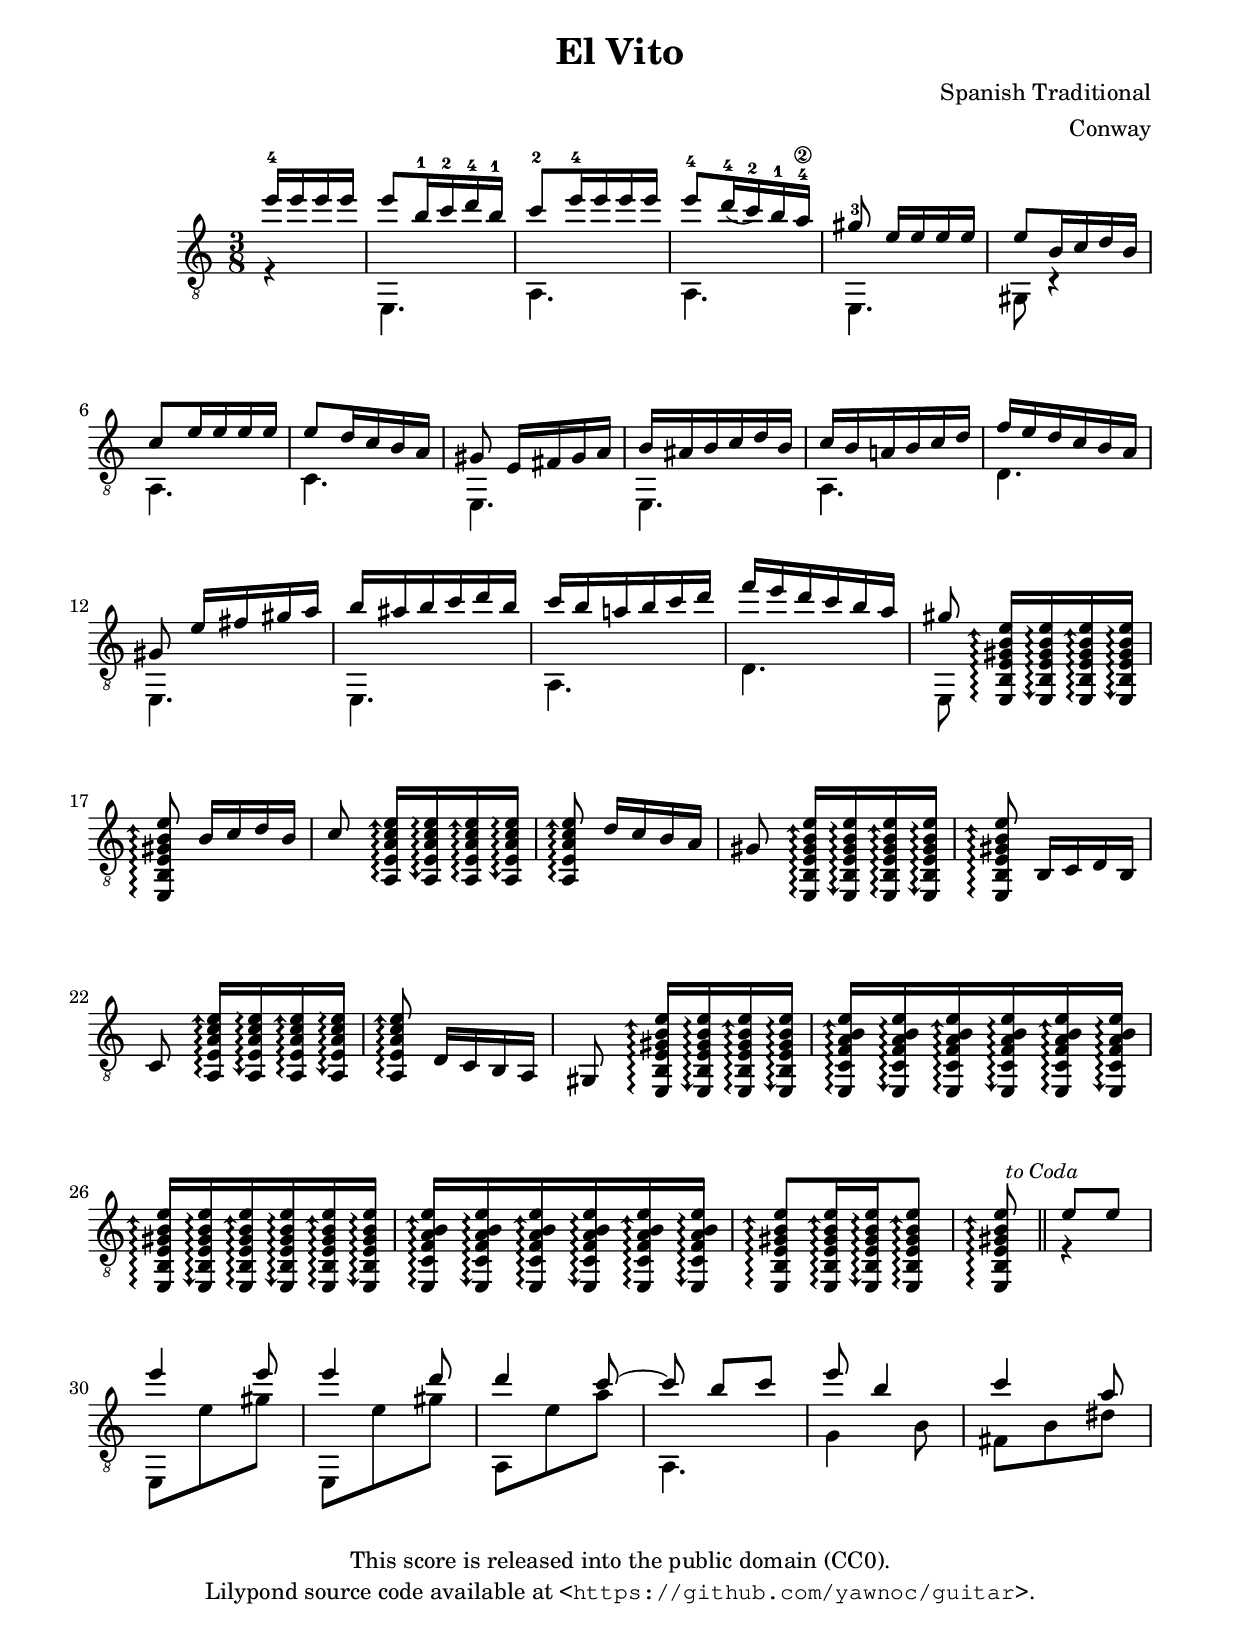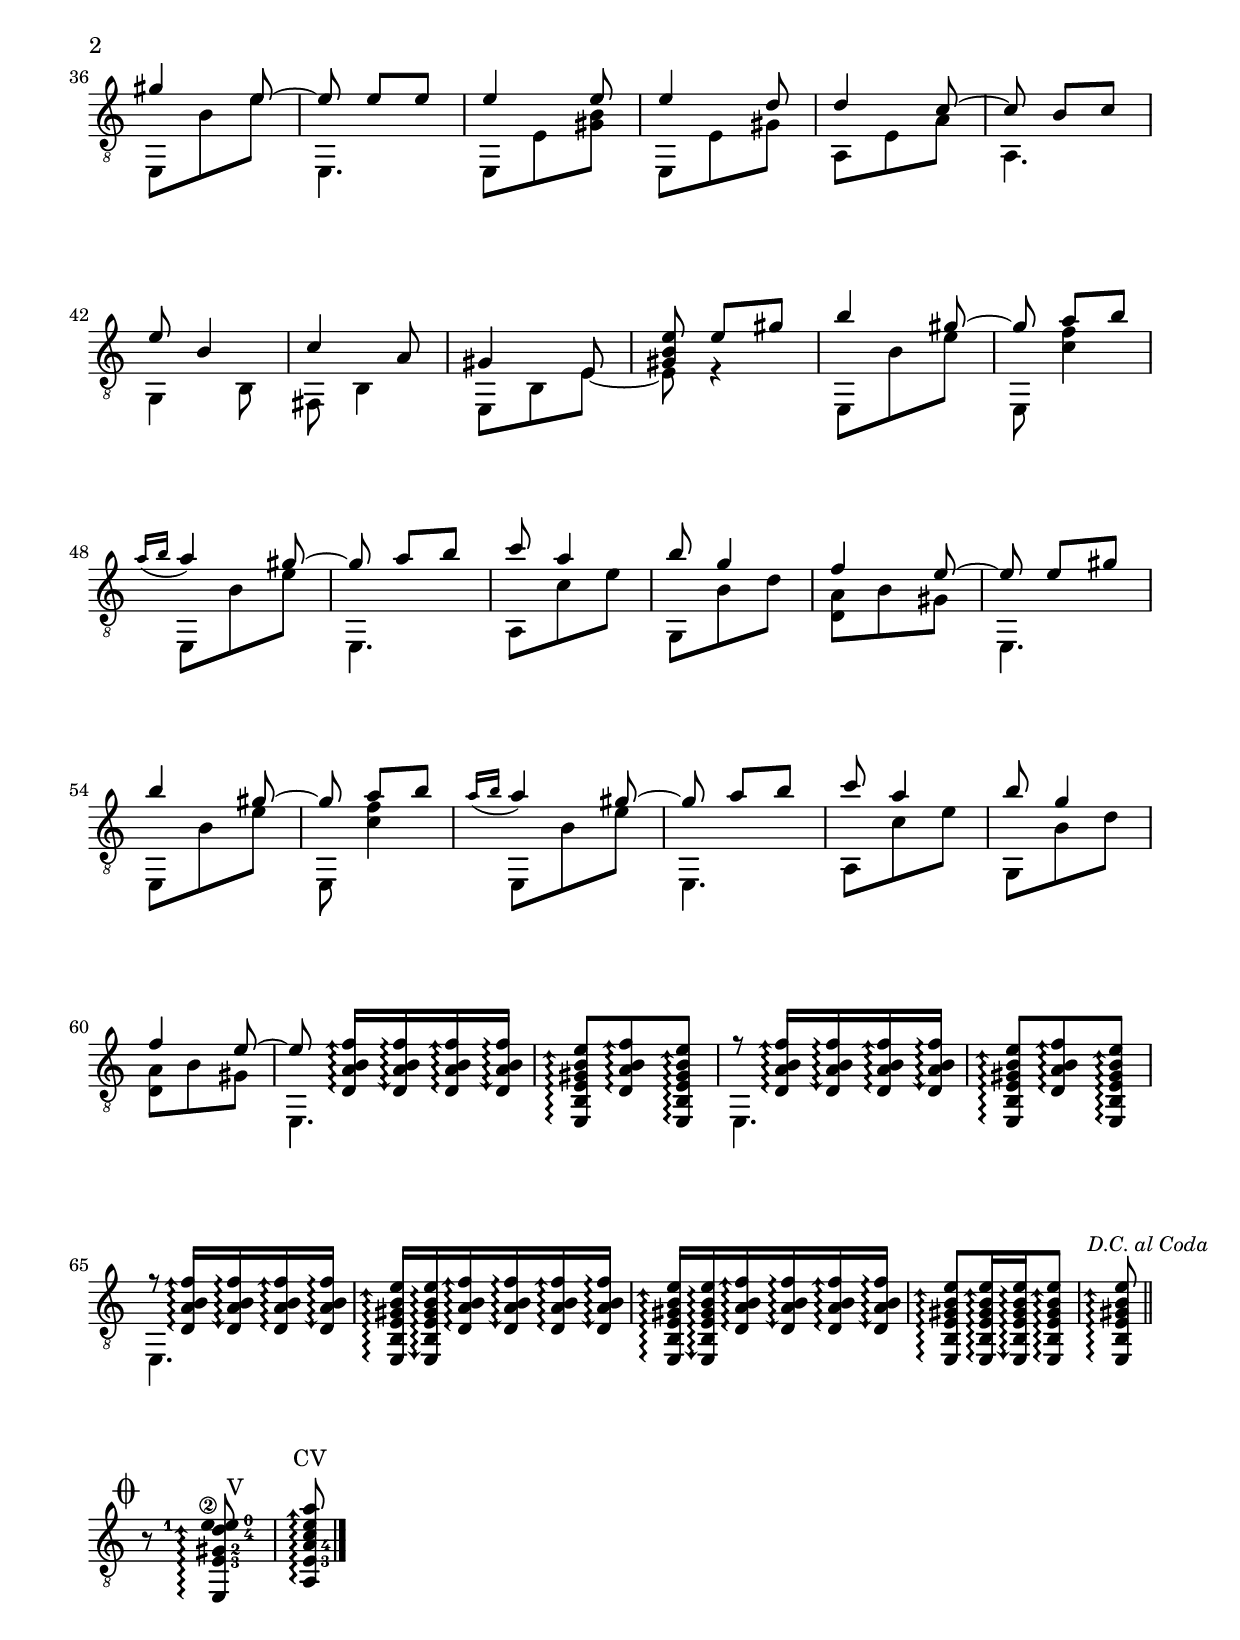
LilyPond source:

\version "2.18.2"


%%%%%%%%%%%%%%%%%%%%%%%%%%%%%%%%%%%%%%%%%%%%%%%%%%%%%%%%%%%%%%%%
% General
%%%%%%%%%%%%%%%%%%%%%%%%%%%%%%%%%%%%%%%%%%%%%%%%%%%%%%%%%%%%%%%%

\paper {
  top-margin = 1.5\cm
  left-margin = 1.5\cm
  right-margin = 1.5\cm
  bottom-margin = 1.5\cm
  ragged-last-bottom = ##f
  footnote-separator-markup = \markup { \vspace #1.5 }
}

globalSettings = {
  \accidentalStyle modern
  \compressFullBarRests
  \mergeDifferentlyHeadedOn
  \mergeDifferentlyDottedOn
  \numericTimeSignature
  \pointAndClickOff
  \override TextScript.extra-offset = #'(0 . 0.7)
  \override Score.FootnoteItem.annotation-line = ##f
}

origin-url = "https://github.com/yawnoc/guitar"

\header {
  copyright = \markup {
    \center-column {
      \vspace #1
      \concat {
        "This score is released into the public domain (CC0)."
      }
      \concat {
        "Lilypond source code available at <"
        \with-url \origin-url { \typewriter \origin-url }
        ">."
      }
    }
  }
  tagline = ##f
}

triplet = #(define-music-function
  (parser location music) (ly:music?)
  #{
    \tuplet 3/2 { $music }
  #}
)

tripletDuple = #(define-music-function
  (parser location music) (ly:music?)
  #{
    \tuplet 6/4 { $music }
  #}
)

overrideBeamedStemLengths = #(define-scheme-function
  (parser location lengths) (list?)
  #{
    \override Stem.details.beamed-lengths = $lengths
  #}
)
revertBeamedStemLengths = { \revert Stem.details.beamed-lengths }

overrideBeamVerticalPositions = #(define-scheme-function
  (parser location positions) (pair?)
  #{
    \override Beam.positions = $positions
  #}
)

%%%%%%%%%%%%%%%%%%%%%%%%%%%%%%%%%%%%%%%%%%%%%%%%%%%%%%%%%%%%%%%%
% Semantic bar lines
%%%%%%%%%%%%%%%%%%%%%%%%%%%%%%%%%%%%%%%%%%%%%%%%%%%%%%%%%%%%%%%%

barLineGoto = { \bar "||" }
barLineKeyChange = { \bar "||" }
barLineEnd = { \bar "|." }

%%%%%%%%%%%%%%%%%%%%%%%%%%%%%%%%%%%%%%%%%%%%%%%%%%%%%%%%%%%%%%%%
% Guitar notation
%%%%%%%%%%%%%%%%%%%%%%%%%%%%%%%%%%%%%%%%%%%%%%%%%%%%%%%%%%%%%%%%

stringNumbersAbove = { \set stringNumberOrientations = #'(up) }
stringNumbersBelow = { \set stringNumberOrientations = #'(down) }

fingeringAbove = { \set fingeringOrientations = #'(up) }
fingeringBelow = { \set fingeringOrientations = #'(down) }
fingeringAleft = { \set fingeringOrientations = #'(left) }
fingeringAright = { \set fingeringOrientations = #'(right) }

startGraceMusic = {
  <>(
  \override Fingering.font-size = -6
}
stopGraceMusic = {
  \revert Fingering.font-size
  <>)
}

overrideHorizontalShift = #(define-scheme-function
  (parser location distance) (number?)
  #{
    \override NoteColumn.force-hshift = $distance
  #}
)
revertHorizontalShift = { \revert NoteColumn.force-hshift }

barreSpan = #(define-music-function
  (parser location label offsetPair music)
  (string? (pair? (cons 0 0)) ly:music?)
  (let
    (
      (elements (extract-named-music music '(NoteEvent EventChord)))
    )
    (if
      (pair? elements)
      (let
        (
          (first-element (first elements))
          (last-element (last elements))
        )
        (set!
          (ly:music-property first-element 'articulations)
          (cons
            (make-music 'TextSpanEvent 'span-direction -1)
            (ly:music-property first-element 'articulations)
          )
        )
        (set!
          (ly:music-property last-element 'articulations)
          (cons
            (make-music 'TextSpanEvent 'span-direction 1)
            (ly:music-property last-element 'articulations)
          )
        )
      )
    )
  )
  #{
    \once \override TextSpanner.font-shape = #'upright
    \once \override TextSpanner.style = #'line
    \once \override TextSpanner.extra-offset = #offsetPair
    \once \override TextSpanner.bound-details = #`(
      (left
        (text . ,#{ \markup { \raise #-0.7 { #label \hspace #0.7 }} #})
        (Y . 0)
        (padding . -0.8)
        (attach-dir . -2)
      )
      (right
        (text . ,#{ \markup { \draw-line #'(0 . -1.3) } #}) ;; draw hook
        (Y . 0)
        (padding . -0.5)
        (attach-dir . 2)
      )
    )
    \once \override TextSpanner #'after-line-breaking = #(lambda (grob)
      (let*
        (
          (originalGrob (ly:grob-original grob))
          (splitGrobs (ly:spanner-broken-into originalGrob))
        )
        (if
          (and
            (>= (length splitGrobs) 2)
            (not (eq? (car (last-pair splitGrobs)) grob))
          )
          (begin
            (ly:grob-set-nested-property! grob
              '(bound-details right text)
              #{ \markup { \draw-line #'(0 . 0) } #} ;; suppress draw hook
            )
            (ly:grob-set-property! grob
              'extra-offset
              (cons
                (car offsetPair)
                (+ (cdr offsetPair) 0.7) ;; correction for suppressed hook
              )
            )
            (ly:grob-set-nested-property! grob
              '(bound-details right padding)
              #'-3 ;; increase spanner length
            )
          )
        )
      )
    )
    $music
  #}
)

barre = #(define-scheme-function
  (parser location label) (string?)
  #{
    \markup {
      \center-align {
        \hspace #0.7
        $label
      }
    }
  #}
)

nudgeNextBarre = #(define-scheme-function
  (parser location distance) (number?)
  #{
    \once \override TextScript.X-offset = $distance
  #}
)

position = #(define-scheme-function
  (parser location label) (string?)
  #{
    \markup {
      \center-align {
        \hspace #0.5
        $label
      }
    }
  #}
)

#(define-markup-command
  (markupString layout properties stringNumber) (markup?)
  (interpret-markup layout properties
    #{
      \markup \circle { \bold #stringNumber }
    #}
  )
)

#(define-markup-command
  (resonatesOn layout properties note stringNumber) (markup? markup?)
  (interpret-markup layout properties
    #{
      \markup { #note "resonates on" \markupString #stringNumber }
    #}
  )
)

%%%%%%%%%%%%%%%%%%%%%%%%%%%%%%%%%%%%%%%%%%%%%%%%%%%%%%%%%%%%%%%%
% Goto statements
%%%%%%%%%%%%%%%%%%%%%%%%%%%%%%%%%%%%%%%%%%%%%%%%%%%%%%%%%%%%%%%%

overrideGotoVisibility = {
  \once \override Score.RehearsalMark #'break-visibility = #'#(#t #t #f)
}

makeGotoMark = #(define-scheme-function
  (parser location label) (string?)
  #{
    \mark \markup { \small \italic $label }
  #}
)

simultaneousMarkSeparator = {
  \cadenzaOn
    s1073741824 % stupid, but works
  \cadenzaOff
}

coda = {
  \overrideGotoVisibility
  \mark \markup { \musicglyph #"scripts.coda" }
}

fine = {
  \overrideGotoVisibility
  \makeGotoMark Fine
}

dcAlCoda = {
  \overrideGotoVisibility
  \makeGotoMark "D.C. al Coda"
}

dcAlFine = {
  \overrideGotoVisibility
  \makeGotoMark "D.C. al Fine"
}

toCoda = {
  \overrideGotoVisibility
  \makeGotoMark "to Coda"
}



\header {
  title = "El Vito"
  composer = "Spanish Traditional"
  arranger = "Conway"
}


\paper {
  systems-per-page = 7
  ragged-last = ##t
}


initialSignatures = {
  \clef "treble_8"
  \key a \minor
  \time 3/8
}


highVoiceMusic = {
  
  \globalSettings
  
  % Main theme high
  \partial 4
  \relative c'' {
    \fingeringAbove
    <e-4>16 e e e |
    e8 <b-1>16 <c-2> <d-4> <b-1> |
    <c-2>8 <e-4>16 e e e |
    <e-4>8 <d-4>16_( <c-2>) <b-1> <a-4 \2> |
    <gis-3>8
  }
  
  % Main theme low
  \barNumberCheck #4
  \relative c' {
    e16[ e e e] |
    e8 b16 c d b |
    c8 e16 e e e |
    e8 d16 c b a |
    gis8
  }
  
  % Scale run low
  \barNumberCheck #8
  \relative c {
    e16[ fis gis a] |
    b ais b c d b |
    c b a b c d |
    f e d c b a |
    gis8
  }
  
  % Scale run high
  \barNumberCheck #12
  \relative c' {
    e16[ fis gis a] |
    b ais b c d b |
    c b a b c d |
    f e d c b a |
    gis8
  }
  
  % Strummed main theme high
  \barNumberCheck #16
  \relative c' {
    \arpeggioArrowUp
    <e b gis e b e,>16[ \arpeggio
      \arpeggioArrowDown
      <e b gis e b e,> \arpeggio
      \arpeggioArrowUp
      <e b gis e b e,> \arpeggio
      \arpeggioArrowDown
      <e b gis e b e,>] \arpeggio|
      \arpeggioArrowUp
    <e b gis e b e,>8 \arpeggio b16[ c d b] |
    c8
      \arpeggioArrowUp
      <e c a e a,>16[ \arpeggio
      \arpeggioArrowDown
      <e c a e a,> \arpeggio
      \arpeggioArrowUp
      <e c a e a,> \arpeggio
      \arpeggioArrowDown
      <e c a e a,>] \arpeggio
    \arpeggioArrowUp
    <e c a e a,>8 \arpeggio d16[ c b a] |
    gis8
  }
  
  % Strummed main theme low
  \barNumberCheck #20
  \relative c' {
    \arpeggioArrowUp
    <e b gis e b e,>16[ \arpeggio
      \arpeggioArrowDown
      <e b gis e b e,> \arpeggio
      \arpeggioArrowUp
      <e b gis e b e,> \arpeggio
      \arpeggioArrowDown
      <e b gis e b e,>] \arpeggio |
    \arpeggioArrowUp
    <e b gis e b e,>8 \arpeggio b,16[ c d b] |
    c8
      \arpeggioArrowUp
      <e' c a e a,>16[ \arpeggio
      \arpeggioArrowDown
      <e c a e a,> \arpeggio
      \arpeggioArrowUp
      <e c a e a,> \arpeggio
      \arpeggioArrowDown
      <e c a e a,>] \arpeggio
    \arpeggioArrowUp
    <e c a e a,>8 \arpeggio d,16[ c b a] |
    gis8
  }
  
  % Strummed interlude
  \barNumberCheck #24
  \relative c' {
    \arpeggioArrowUp
    <e b gis e b e,>16[ \arpeggio
      \arpeggioArrowDown
      <e b gis e b e,> \arpeggio
      \arpeggioArrowUp
      <e b gis e b e,> \arpeggio
      \arpeggioArrowDown
      <e b gis e b e,>] \arpeggio |
    \arpeggioArrowUp
    <e b a f c e,> \arpeggio
      \arpeggioArrowDown
      <e b a f c e,> \arpeggio
      \arpeggioArrowUp
      <e b a f c e,> \arpeggio
      \arpeggioArrowDown
      <e b a f c e,> \arpeggio
      \arpeggioArrowUp
      <e b a f c e,> \arpeggio
      \arpeggioArrowDown
      <e b a f c e,> \arpeggio |
    \arpeggioArrowUp
    <e b gis e b e,> \arpeggio
      \arpeggioArrowDown
      <e b gis e b e,> \arpeggio
      \arpeggioArrowUp
      <e b gis e b e,> \arpeggio
      \arpeggioArrowDown
      <e b gis e b e,> \arpeggio
      \arpeggioArrowUp
      <e b gis e b e,> \arpeggio
      \arpeggioArrowDown
      <e b gis e b e,> \arpeggio |
    \arpeggioArrowUp
    <e b a f c e,> \arpeggio
      \arpeggioArrowDown
      <e b a f c e,> \arpeggio
      \arpeggioArrowUp
      <e b a f c e,> \arpeggio
      \arpeggioArrowDown
      <e b a f c e,> \arpeggio
      \arpeggioArrowUp
      <e b a f c e,> \arpeggio
      \arpeggioArrowDown
      <e b a f c e,> \arpeggio |
    \arpeggioArrowUp
    <e b gis e b e,>8 \arpeggio
      <e b gis e b e,>16 \arpeggio
      \arpeggioArrowDown
      <e b gis e b e,> \arpeggio
      \arpeggioArrowUp
      <e b gis e b e,>8 \arpeggio |
    <e b gis e b e,>8 \arpeggio
      \bar "||" \toCoda
  }
  
  % Lyrical theme high
  \barNumberCheck #29
  \relative c' {
    e8 e |
    e'4 e8 |
    e4 d8 |
    d4 c8~ |
    c b[ c] |
    e b4 |
    c4 a8 |
    gis4 e8~ |
    e
  }
  
  % Lyrical theme low
  \barNumberCheck #37
  \relative c' {
    e8[ e] |
    e4 e8 |
    e4 d8 |
    d4 c8~ |
    c b[ c] |
    e b4 |
    c4 a8 |
    gis4 e8 |
    <gis b e>
  }
  
  % Bull-fighting theme
  \barNumberCheck 45
  \relative c' {
    e8[ gis] |
    b4 gis8~ |
    gis8 a[ b] |
    \grace { a16_( b } a4) gis8~ |
    gis8 a[ b] |
    c8 a4 |
    b8 g4 |
    f4 e8~ |
    e8
  }
  
  % Bull-fighting theme again
  \barNumberCheck 53
  \relative c' {
    e8[ gis] |
    b4 gis8~ |
    gis8 a[ b] |
    \grace { a16_( b } a4) gis8~ |
    gis8 a[ b] |
    c8 a4 |
    b8 g4 |
    f4 e8~ |
    e8
  }
  
  % Returning strummed interlude
  \barNumberCheck 61
  \relative c' {
    \arpeggioArrowUp
    <f b, a d,>16[ \arpeggio
      \arpeggioArrowDown
      <f b, a d,> \arpeggio
      \arpeggioArrowUp
      <f b, a d,> \arpeggio
      \arpeggioArrowDown
      <f b, a d,>] \arpeggio |
    \arpeggioArrowUp
    <e b gis e b e,>8 \arpeggio
      <f b, a d,> \arpeggio
      <e b gis e b e,> \arpeggio |
    r8
    \arpeggioArrowUp
      <f b, a d,>16 \arpeggio
      \arpeggioArrowDown
      <f b, a d,> \arpeggio
      \arpeggioArrowUp
      <f b, a d,> \arpeggio
      \arpeggioArrowDown
      <f b, a d,> \arpeggio |
    \arpeggioArrowUp
    <e b gis e b e,>8 \arpeggio
      <f b, a d,> \arpeggio
      <e b gis e b e,> \arpeggio |
    r8
    \arpeggioArrowUp
      <f b, a d,>16 \arpeggio
      \arpeggioArrowDown
      <f b, a d,> \arpeggio
      \arpeggioArrowUp
      <f b, a d,> \arpeggio
      \arpeggioArrowDown
      <f b, a d,> \arpeggio |
    \arpeggioArrowUp
    <e b gis e b e,>16 \arpeggio
      \arpeggioArrowDown
      <e b gis e b e,> \arpeggio
      \arpeggioArrowUp
      <f b, a d,> \arpeggio
      \arpeggioArrowDown
      <f b, a d,> \arpeggio
      \arpeggioArrowUp
      <f b, a d,> \arpeggio
      \arpeggioArrowDown
      <f b, a d,> \arpeggio |
    \arpeggioArrowUp
    <e b gis e b e,>16 \arpeggio
      \arpeggioArrowDown
      <e b gis e b e,> \arpeggio
      \arpeggioArrowUp
      <f b, a d,> \arpeggio
      \arpeggioArrowDown
      <f b, a d,> \arpeggio
      \arpeggioArrowUp
      <f b, a d,> \arpeggio
      \arpeggioArrowDown
      <f b, a d,> \arpeggio |
    \arpeggioArrowUp
    <e b gis e b e,>8 \arpeggio
      <e b gis e b e,>16 \arpeggio
      \arpeggioArrowDown
      <e b gis e b e,> \arpeggio
      \arpeggioArrowUp
      <e b gis e b e,>8 \arpeggio |
    <e b gis e b e,>8 \arpeggio
      \bar "||" \dcAlCoda
  }
  
  % Finishing chords
  \break
  \simultaneousMarkSeparator
  \coda
  \barNumberCheck 69
  \relative c' {
    \arpeggioArrowUp
    \textLengthOn
    b8\rest
      ^\markup \center-align { "     " }
    <<
      \fingeringAright
      \once \override Staff.AccidentalPlacement.right-padding = #-0.8
      \once \override Arpeggio.padding = #1
      \nudgeNextBarre #1.7
      {
        <e,, e'-3 gis!-2 d'-4 e-0> \arpeggio
          ^\position V
          ^\markup \center-align { "            " }
      }
        \\
      \fingeringAleft
      { \once \hide Stem <e''-1 \2> }
    >> |
    <a,, e'-3 a-4 c e a> \arpeggio
      ^\barre CV
      ^\markup \center-align { "       " }
    \textLengthOff
      \bar "|."
  }
  
}


lowVoiceMusic = {
  
  \globalSettings
  
  % Main theme high
  \partial 4
  \relative c, {
    r4 |
    e4. |
    a |
    a |
    e |
  }
  
  % Main theme low
  \barNumberCheck #5
  \relative c {
    gis8 r4 |
    a4. |
    c |
    e, |
  }
  
  % Scale run low
  \barNumberCheck #9
  \relative c, {
    e4. |
    a |
    d |
    e, |
  }
  
  % Scale run high
  \barNumberCheck #13
  \relative c, {
    e4. |
    a |
    d |
    e,8
  }
  
  % Strummed main theme high
  \barNumberCheck #16
  {
    s4 |
    s4. * 3 |
    s8
  }
  
  % Strummed main theme low
  \barNumberCheck #20
  {
    s4 |
    s4. * 3 |
    s8
  }
  
  % Strummed interlude
  \barNumberCheck #24
  {
    s4 |
    s4. * 4 |
    s8
  }
  
  % Lyrical theme high
  \barNumberCheck #29
  \relative c, {
    r4 |
    e8 e'' gis |
    e,, e'' gis |
    a,, e'' a |
    a,,4. |
    g'4 b8 |
    fis b dis |
    e,, b'' e |
    e,,4. |
  }
  
  % Lyrical theme low
  \barNumberCheck #38
  \relative c, {
    e8 e' <gis b> |
    e, e' gis |
    a, e' a |
    a,4. |
    g4 b8 |
    fis8 b4 |
    e,8 b' e~ |
    e
  }
  
  % Bull-fighting theme
  \barNumberCheck 45
  \relative c, {
    r4 |
    e8 b'' e |
    e,, <c'' f>4 |
    e,,8 b'' e |
    e,,4. |
    a8 c' e |
    g,, b' d |
    <a d,> b gis |
    e,4. |
  }
  
  % Bull-fighting theme again
  \barNumberCheck 54
  \relative c, {
    e8 b'' e |
    e,, <c'' f>4 |
    e,,8 b'' e |
    e,,4. |
    a8 c' e |
    g,, b' d |
    <a d,> b gis |
    e,4. |
  }
  
  % Returning strummed interlude
  \barNumberCheck 62
  \relative c, {
    s4. |
    e4. |
    s4. |
    e4. |
    s4. * 3 |
    s8
  }
  
}


allMusic = {
  \initialSignatures
  <<
    << \highVoiceMusic >>
      \\
    << \lowVoiceMusic >>
  >>
}


\score {
  \allMusic
}
